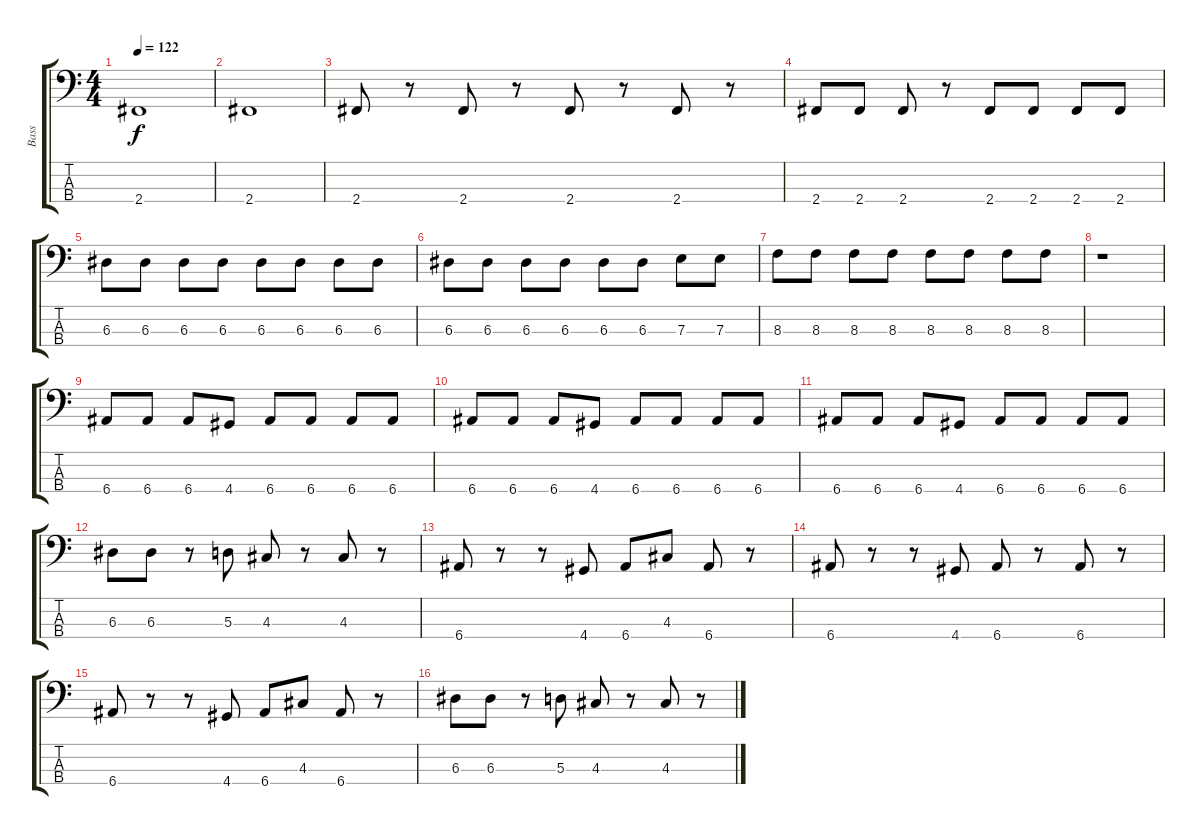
\track ("Bass" "Bass") {instrument electricbasspick}
\staff {score tabs}
\tuning (G2 D2 A1 E1) {hide}
\ts (4 4)
\tempo 122
\clef f4
\ks c
2.4.1{dy f} |
2.4.1 |
2.4.8 r.8 2.4.8 r.8 2.4.8 r.8 2.4.8 r.8 |
2.4.8 2.4.8 2.4.8 r.8 2.4.8 2.4.8 2.4.8 2.4.8 |
6.3.8 6.3.8 6.3.8 6.3.8 6.3.8 6.3.8 6.3.8 6.3.8 |
6.3.8 6.3.8 6.3.8 6.3.8 6.3.8 6.3.8 7.3.8 7.3.8 |
8.3.8 8.3.8 8.3.8 8.3.8 8.3.8 8.3.8 8.3.8 8.3.8 |
r.1 |
6.4.8 6.4.8 6.4.8 4.4.8 6.4.8 6.4.8 6.4.8 6.4.8 |
6.4.8 6.4.8 6.4.8 4.4.8 6.4.8 6.4.8 6.4.8 6.4.8 |
6.4.8 6.4.8 6.4.8 4.4.8 6.4.8 6.4.8 6.4.8 6.4.8 |
6.3.8 6.3.8 r.8 5.3.8 4.3.8 r.8 4.3.8 r.8 |
6.4.8 r.8 r.8 4.4.8 6.4.8 4.3.8 6.4.8 r.8 |
6.4.8 r.8 r.8 4.4.8 6.4.8 r.8 6.4.8 r.8 |
6.4.8 r.8 r.8 4.4.8 6.4.8 4.3.8 6.4.8 r.8 |
6.3.8 6.3.8 r.8 5.3.8 4.3.8 r.8 4.3.8 r.8
